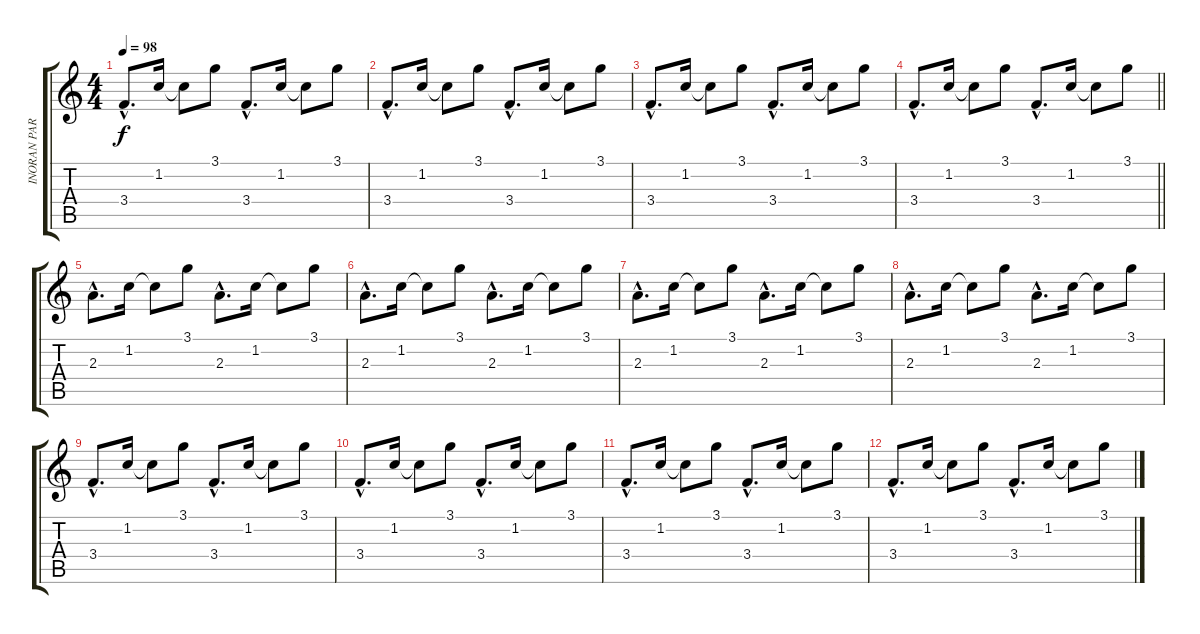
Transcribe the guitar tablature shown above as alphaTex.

\track ("INORAN PART" "INORAN PAR") {instrument electricguitarclean}
\staff {score tabs}
\tuning (E4 B3 G3 D3 A2 E2) {hide}
\ts (4 4)
\tempo 98
\clef g2
\ks c
3.4{hac}.8{d dy f volume 10} 1.2.16 1.2{t}.8 3.1.8 3.4{hac}.8{d} 1.2.16 1.2{t}.8 3.1.8 |
3.4{hac}.8{d} 1.2.16 1.2{t}.8 3.1.8 3.4{hac}.8{d} 1.2.16 1.2{t}.8 3.1.8 |
3.4{hac}.8{d volume 9} 1.2.16 1.2{t}.8 3.1.8 3.4{hac}.8{d} 1.2.16 1.2{t}.8 3.1.8 |
\barLineRight lightlight
3.4{hac}.8{d} 1.2.16 1.2{t}.8 3.1.8 3.4{hac}.8{d} 1.2.16 1.2{t}.8 3.1.8 |
2.3{hac}.8{d volume 8} 1.2.16 1.2{t}.8 3.1.8 2.3{hac}.8{d} 1.2.16 1.2{t}.8 3.1.8 |
2.3{hac}.8{d volume 7} 1.2.16 1.2{t}.8 3.1.8 2.3{hac}.8{d} 1.2.16 1.2{t}.8 3.1.8 |
2.3{hac}.8{d volume 6} 1.2.16 1.2{t}.8 3.1.8 2.3{hac}.8{d} 1.2.16 1.2{t}.8 3.1.8 |
2.3{hac}.8{d volume 5} 1.2.16 1.2{t}.8 3.1.8 2.3{hac}.8{d} 1.2.16 1.2{t}.8 3.1.8 |
3.4{hac}.8{d volume 4} 1.2.16 1.2{t}.8 3.1.8 3.4{hac}.8{d} 1.2.16 1.2{t}.8 3.1.8 |
3.4{hac}.8{d volume 3} 1.2.16 1.2{t}.8 3.1.8 3.4{hac}.8{d} 1.2.16 1.2{t}.8 3.1.8 |
3.4{hac}.8{d volume 2} 1.2.16 1.2{t}.8 3.1.8 3.4{hac}.8{d} 1.2.16 1.2{t}.8 3.1.8 |
3.4{hac}.8{d volume 1} 1.2.16 1.2{t}.8 3.1.8 3.4{hac}.8{d} 1.2.16 1.2{t}.8 3.1.8
